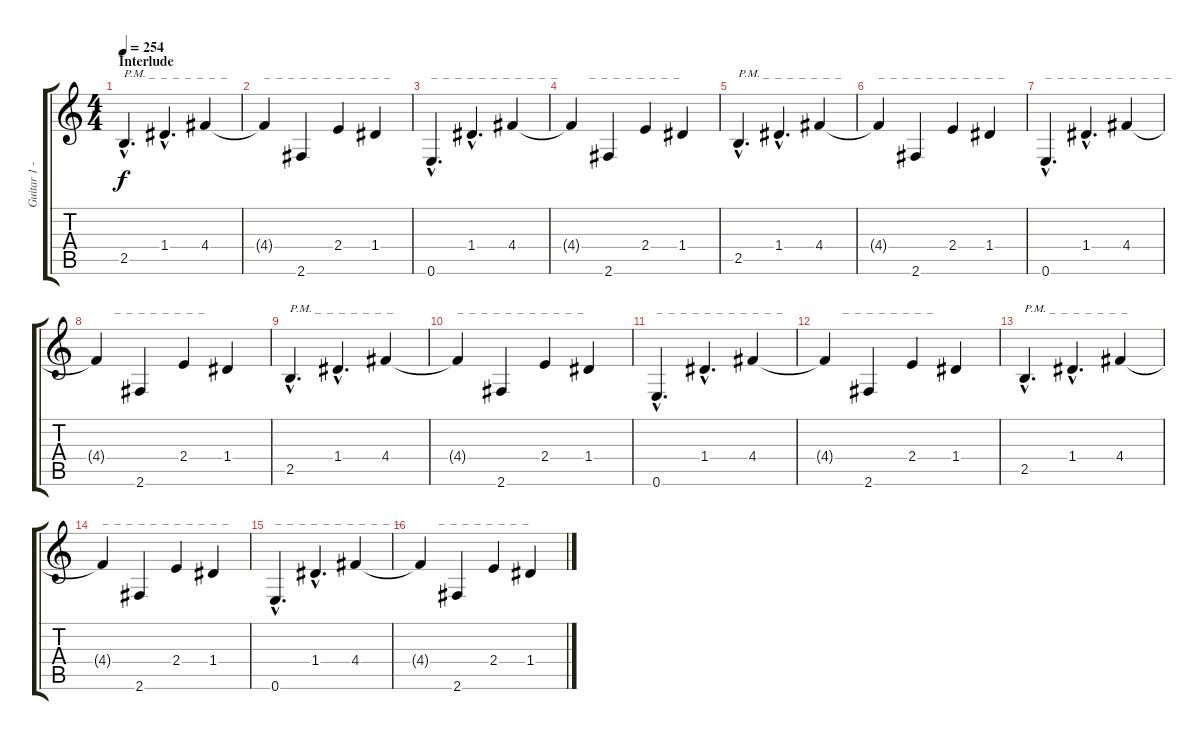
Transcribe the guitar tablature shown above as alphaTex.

\track ("Guitar 1 - Distortion" "Guitar 1 -") {instrument distortionguitar}
\staff {score tabs}
\tuning (E4 B3 G3 D3 A2 E2) {hide}
\ts (4 4)
\section ("" "Interlude")
\tempo 254
\clef g2
\ks c
2.5{hac}.4{d txt "P.M. _  _  _  _  _  _  _  " dy f} 1.4{hac}.4{d} 4.4.4 |
4.4{t}.4{txt "_  _  _  _  _  _  _  _  _  _  _"} 2.6.4 2.4.4 1.4.4 |
0.6{hac}.4{d txt "_  _  _  _  _  _  _  _  _  _  _"} 1.4{hac}.4{d} 4.4.4 |
4.4{t}.4{txt "      _  _  _  _  _  _  _  _  "} 2.6.4 2.4.4 1.4.4 |
2.5{hac}.4{d txt "P.M. _  _  _  _  _  _  _  "} 1.4{hac}.4{d} 4.4.4 |
4.4{t}.4{txt "_  _  _  _  _  _  _  _  _  _  _"} 2.6.4 2.4.4 1.4.4 |
0.6{hac}.4{d txt "_  _  _  _  _  _  _  _  _  _  _"} 1.4{hac}.4{d} 4.4.4 |
4.4{t}.4{txt "      _  _  _  _  _  _  _  _  "} 2.6.4 2.4.4 1.4.4 |
2.5{hac}.4{d txt "P.M. _  _  _  _  _  _  _  "} 1.4{hac}.4{d} 4.4.4 |
4.4{t}.4{txt "_  _  _  _  _  _  _  _  _  _  _"} 2.6.4 2.4.4 1.4.4 |
0.6{hac}.4{d txt "_  _  _  _  _  _  _  _  _  _  _"} 1.4{hac}.4{d} 4.4.4 |
4.4{t}.4{txt "      _  _  _  _  _  _  _  _  "} 2.6.4 2.4.4 1.4.4 |
2.5{hac}.4{d txt "P.M. _  _  _  _  _  _  _  "} 1.4{hac}.4{d} 4.4.4 |
4.4{t}.4{txt "_  _  _  _  _  _  _  _  _  _  _"} 2.6.4 2.4.4 1.4.4 |
0.6{hac}.4{d txt "_  _  _  _  _  _  _  _  _  _  _"} 1.4{hac}.4{d} 4.4.4 |
4.4{t}.4{txt "      _  _  _  _  _  _  _  _  "} 2.6.4 2.4.4 1.4.4
